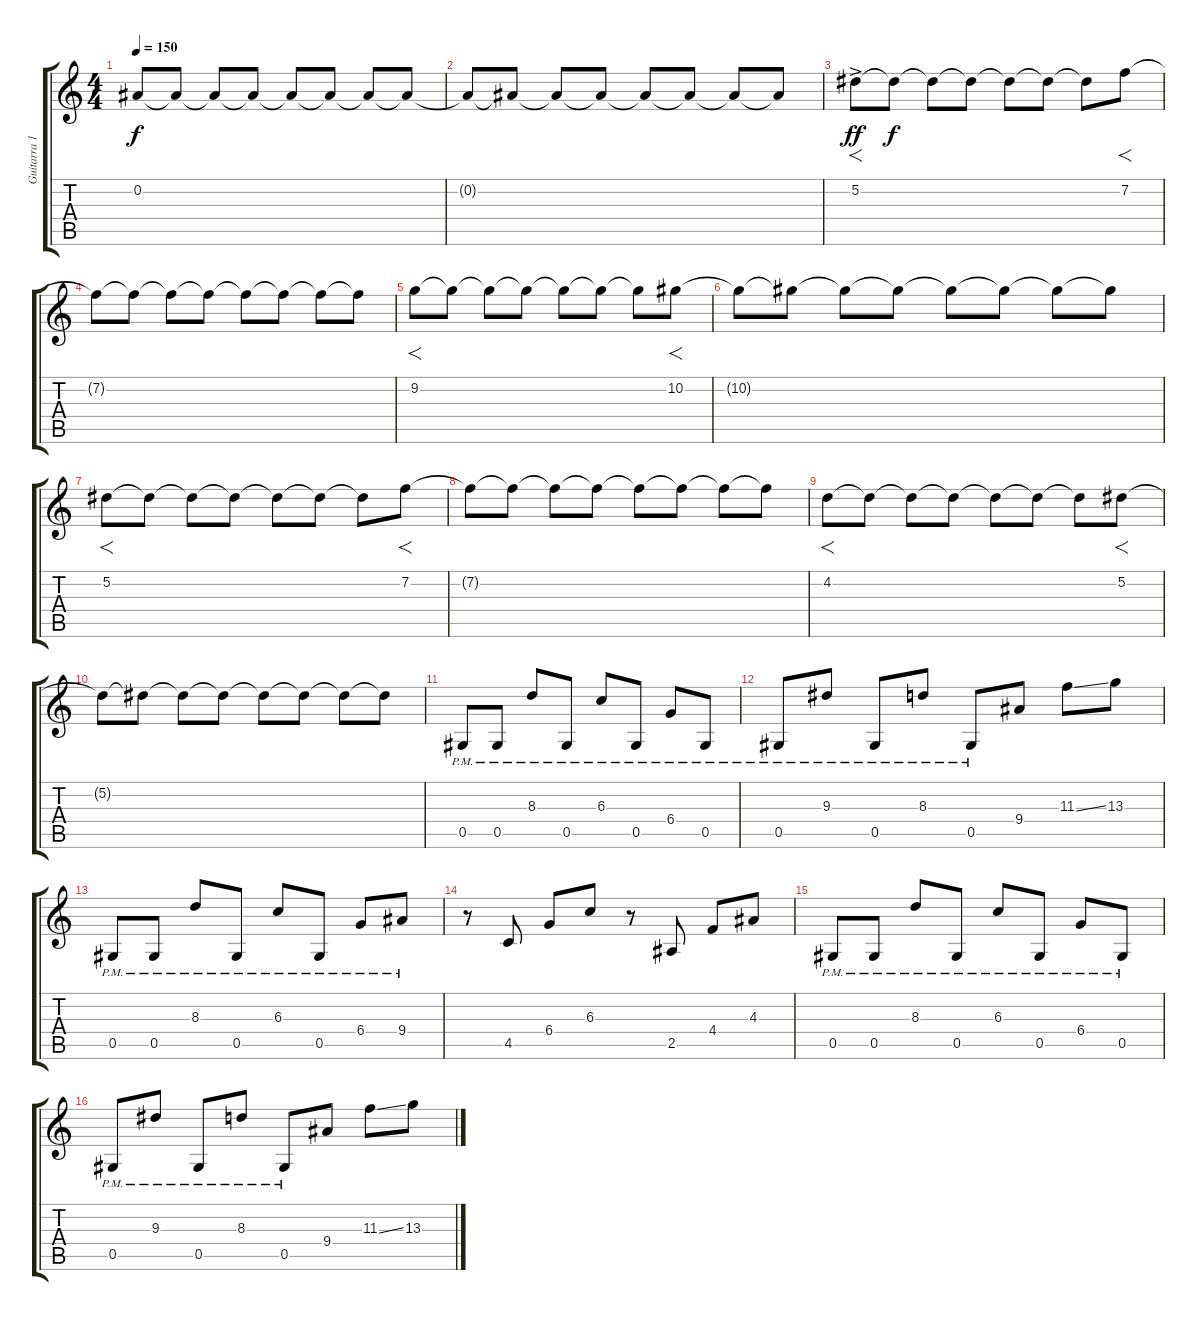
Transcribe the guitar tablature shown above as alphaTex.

\track ("Guitarra 1" "Guitarra 1") {instrument distortionguitar}
\staff {score tabs}
\tuning (Eb4 Bb3 Gb3 Db3 Ab2 Eb2) {hide}
\ts (4 4)
\tempo 150
\clef g2
\ks c
0.2.8{dy f} 0.2{t}.8 0.2{t}.8 0.2{t}.8 0.2{t}.8 0.2{t}.8 0.2{t}.8 0.2{t}.8 |
0.2{t}.8 0.2{t}.8 0.2{t}.8 0.2{t}.8 0.2{t}.8 0.2{t}.8 0.2{t}.8 0.2{t}.8 |
5.2{ac}.8{f dy ff volume 7} 5.2{t}.8{dy f} 5.2{t}.8 5.2{t}.8 5.2{t}.8 5.2{t}.8 5.2{t}.8 7.2.8{f} |
7.2{t}.8 7.2{t}.8 7.2{t}.8 7.2{t}.8 7.2{t}.8 7.2{t}.8 7.2{t}.8 7.2{t}.8 |
9.2.8{f} 9.2{t}.8 9.2{t}.8 9.2{t}.8 9.2{t}.8 9.2{t}.8 9.2{t}.8 10.2.8{f} |
10.2{t}.8 10.2{t}.8 10.2{t}.8 10.2{t}.8 10.2{t}.8 10.2{t}.8 10.2{t}.8 10.2{t}.8 |
5.2.8{f} 5.2{t}.8 5.2{t}.8 5.2{t}.8 5.2{t}.8 5.2{t}.8 5.2{t}.8 7.2.8{f} |
7.2{t}.8 7.2{t}.8 7.2{t}.8 7.2{t}.8 7.2{t}.8 7.2{t}.8 7.2{t}.8 7.2{t}.8 |
4.2.8{f} 4.2{t}.8 4.2{t}.8 4.2{t}.8 4.2{t}.8 4.2{t}.8 4.2{t}.8 5.2.8{f} |
5.2{t}.8 5.2{t}.8 5.2{t}.8 5.2{t}.8 5.2{t}.8 5.2{t}.8 5.2{t}.8 5.2{t}.8 |
0.5{pm}.8{volume 16} 0.5{pm}.8 8.3{pm}.8 0.5{pm}.8 6.3{pm}.8 0.5{pm}.8 6.4{pm}.8 0.5{pm}.8 |
0.5{pm}.8 9.3{pm}.8 0.5{pm}.8 8.3{pm}.8 0.5{pm}.8 9.4.8 11.3{ss}.8 13.3.8 |
0.5{pm}.8 0.5{pm}.8 8.3{pm}.8 0.5{pm}.8 6.3{pm}.8 0.5{pm}.8 6.4{pm}.8 9.4{pm}.8 |
r.8 4.5.8 6.4.8 6.3.8 r.8 2.5.8 4.4.8 4.3.8 |
0.5{pm}.8 0.5{pm}.8 8.3{pm}.8 0.5{pm}.8 6.3{pm}.8 0.5{pm}.8 6.4{pm}.8 0.5{pm}.8 |
0.5{pm}.8 9.3{pm}.8 0.5{pm}.8 8.3{pm}.8 0.5{pm}.8 9.4.8 11.3{ss}.8 13.3.8
